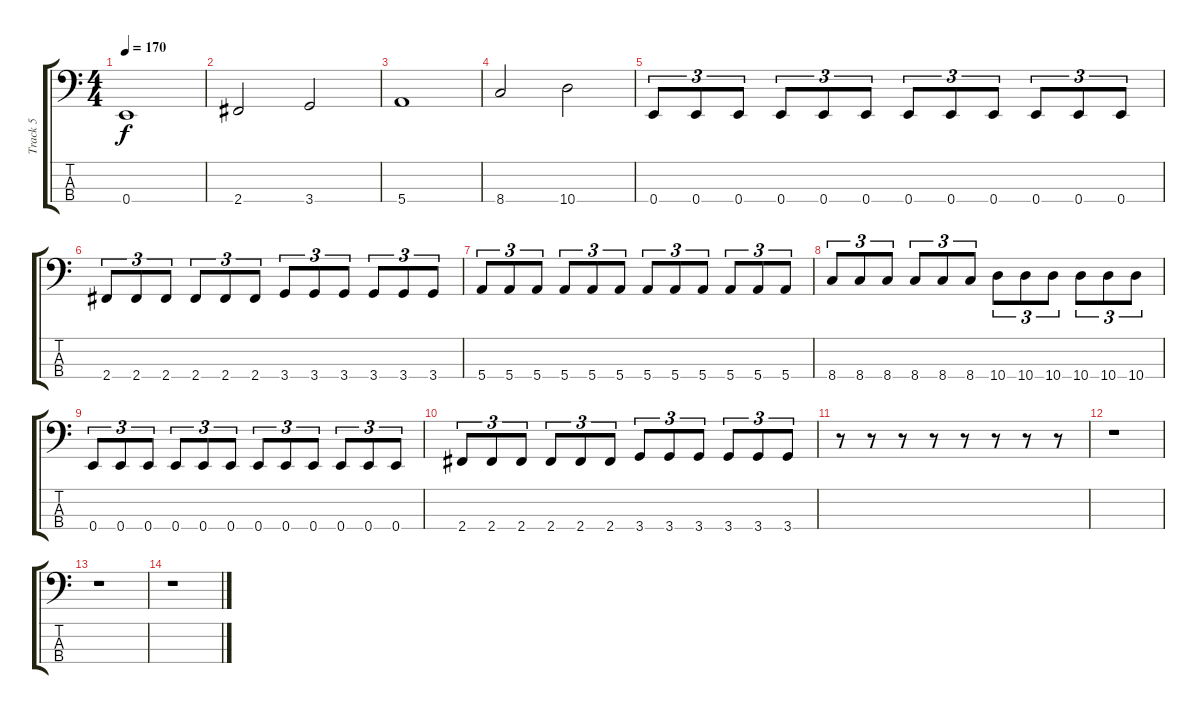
\track ("Track 5" "Track 5") {instrument electricbasspick}
\staff {score tabs}
\tuning (G2 D2 A1 E1) {hide}
\ts (4 4)
\tempo 170
\clef f4
\ks c
0.4.1{dy f} |
2.4.2 3.4.2 |
5.4.1 |
8.4.2 10.4.2 |
0.4.8{tu (3 2)} 0.4.8{tu (3 2)} 0.4.8{tu (3 2)} 0.4.8{tu (3 2)} 0.4.8{tu (3 2)} 0.4.8{tu (3 2)} 0.4.8{tu (3 2)} 0.4.8{tu (3 2)} 0.4.8{tu (3 2)} 0.4.8{tu (3 2)} 0.4.8{tu (3 2)} 0.4.8{tu (3 2)} |
2.4.8{tu (3 2)} 2.4.8{tu (3 2)} 2.4.8{tu (3 2)} 2.4.8{tu (3 2)} 2.4.8{tu (3 2)} 2.4.8{tu (3 2)} 3.4.8{tu (3 2)} 3.4.8{tu (3 2)} 3.4.8{tu (3 2)} 3.4.8{tu (3 2)} 3.4.8{tu (3 2)} 3.4.8{tu (3 2)} |
5.4.8{tu (3 2)} 5.4.8{tu (3 2)} 5.4.8{tu (3 2)} 5.4.8{tu (3 2)} 5.4.8{tu (3 2)} 5.4.8{tu (3 2)} 5.4.8{tu (3 2)} 5.4.8{tu (3 2)} 5.4.8{tu (3 2)} 5.4.8{tu (3 2)} 5.4.8{tu (3 2)} 5.4.8{tu (3 2)} |
8.4.8{tu (3 2)} 8.4.8{tu (3 2)} 8.4.8{tu (3 2)} 8.4.8{tu (3 2)} 8.4.8{tu (3 2)} 8.4.8{tu (3 2)} 10.4.8{tu (3 2)} 10.4.8{tu (3 2)} 10.4.8{tu (3 2)} 10.4.8{tu (3 2)} 10.4.8{tu (3 2)} 10.4.8{tu (3 2)} |
0.4.8{tu (3 2)} 0.4.8{tu (3 2)} 0.4.8{tu (3 2)} 0.4.8{tu (3 2)} 0.4.8{tu (3 2)} 0.4.8{tu (3 2)} 0.4.8{tu (3 2)} 0.4.8{tu (3 2)} 0.4.8{tu (3 2)} 0.4.8{tu (3 2)} 0.4.8{tu (3 2)} 0.4.8{tu (3 2)} |
2.4.8{tu (3 2)} 2.4.8{tu (3 2)} 2.4.8{tu (3 2)} 2.4.8{tu (3 2)} 2.4.8{tu (3 2)} 2.4.8{tu (3 2)} 3.4.8{tu (3 2)} 3.4.8{tu (3 2)} 3.4.8{tu (3 2)} 3.4.8{tu (3 2)} 3.4.8{tu (3 2)} 3.4.8{tu (3 2)} |
r.8 r.8 r.8 r.8 r.8 r.8 r.8 r.8 |
r.1 |
r.1 |
r.1
